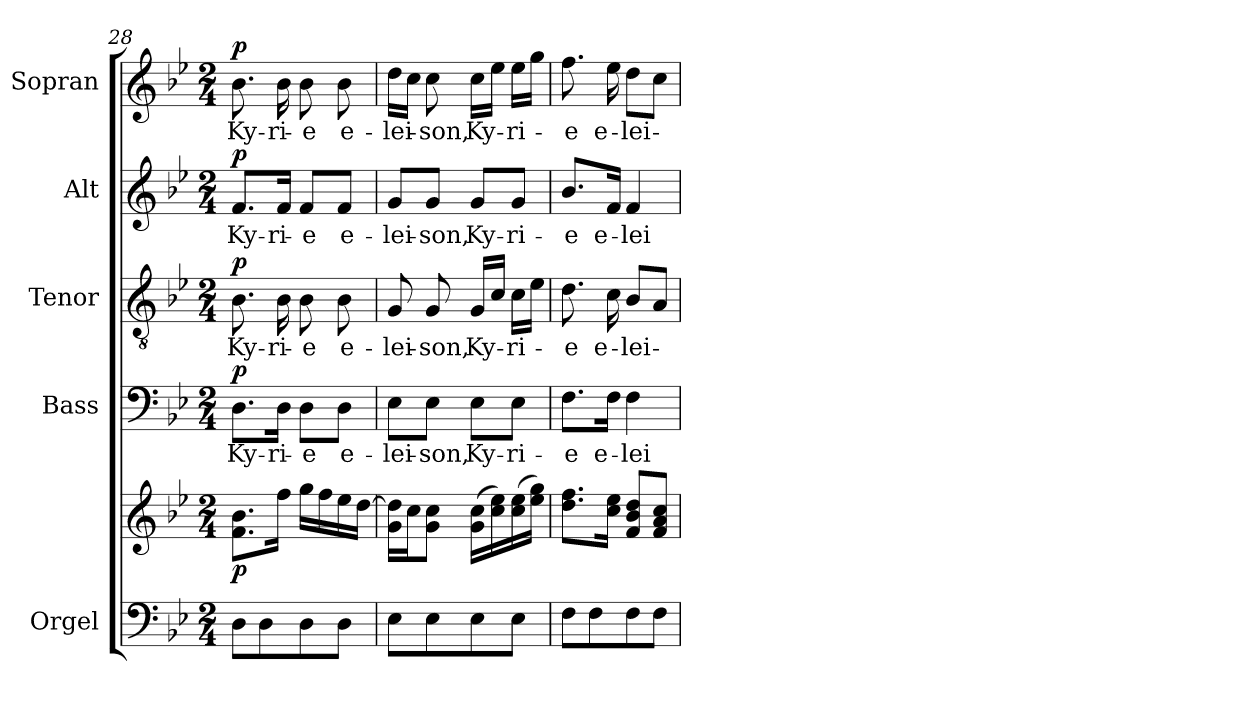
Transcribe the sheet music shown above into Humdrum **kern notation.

**kern	**kern	**dynam	**kern	**text	**dynam	**kern	**text	**dynam	**kern	**text	**dynam	**kern	**text	**dynam
*part5	*part5	*part5	*part4	*part4	*part4	*part3	*part3	*part3	*part2	*part2	*part2	*part1	*part1	*part1
*staff6	*staff5	*staff5/6	*staff4	*staff4	*staff4	*staff3	*staff3	*staff3	*staff2	*staff2	*staff2	*staff1	*staff1	*staff1
*I"Orgel	*	*	*I"Bass	*	*	*I"Tenor	*	*	*I"Alt	*	*	*I"Sopran	*	*
*I'Org.	*	*	*I'B.	*	*	*I'T.	*	*	*I'A.	*	*	*I'S.	*	*
*clefF4	*clefG2	*	*clefF4	*	*	*clefGv2	*	*	*clefG2	*	*	*clefG2	*	*
*k[b-e-]	*k[b-e-]	*	*k[b-e-]	*	*	*k[b-e-]	*	*	*k[b-e-]	*	*	*k[b-e-]	*	*
*B-:	*B-:	*	*B-:	*	*	*B-:	*	*	*B-:	*	*	*B-:	*	*
*M2/4	*M2/4	*	*M2/4	*	*	*M2/4	*	*	*M2/4	*	*	*M2/4	*	*
=28	=28	=28	=28	=28	=28	=28	=28	=28	=28	=28	=28	=28	=28	=28
!	!	!LO:DY:b	!	!LO:LY:b	!LO:DY:a	!	!LO:LY:b	!LO:DY:a	!	!LO:LY:b	!LO:DY:a	!	!LO:LY:b	!LO:DY:a
8D\L	8.f\ 8.b-\L	p	8.D\L	Ky-	p	8.B-\	Ky-	p	8.f/L	Ky-	p	8.b-\	Ky-	p
8D\	.	.	.	.	.	.	.	.	.	.	.	.	.	.
!	!	!	!	!LO:LY:b	!	!	!LO:LY:b	!	!	!LO:LY:b	!	!	!LO:LY:b	!
.	16ff\Jk	.	16D\Jk	-ri-	.	16B-\	-ri-	.	16f/Jk	-ri-	.	16b-\	-ri-	.
!	!	!	!	!LO:LY:b	!	!	!LO:LY:b	!	!	!LO:LY:b	!	!	!LO:LY:b	!
8D\	16gg\LL	.	8D\L	-e	.	8B-\	-e	.	8f/L	-e	.	8b-\	-e	.
.	16ff\	.	.	.	.	.	.	.	.	.	.	.	.	.
!	!	!	!	!LO:LY:b	!	!	!LO:LY:b	!	!	!LO:LY:b	!	!	!LO:LY:b	!
8D\J	16ee-\	.	8D\J	e-	.	8B-\	e-	.	8f/J	e-	.	8b-\	e-	.
.	[16dd\JJ	.	.	.	.	.	.	.	.	.	.	.	.	.
=29	=29	=29	=29	=29	=29	=29	=29	=29	=29	=29	=29	=29	=29	=29
!	!	!	!	!LO:LY:b	!	!	!LO:LY:b	!	!	!LO:LY:b	!	!	!LO:LY:b	!
8E-\L	16g\ 16dd\]LL	.	8E-\L	-lei-	.	8G/	-lei-	.	8g/L	-lei-	.	16dd\LL	-lei-	.
.	16cc\J	.	.	.	.	.	.	.	.	.	.	16cc\JJ	.	.
!	!	!	!	!LO:LY:b	!	!	!LO:LY:b	!	!	!LO:LY:b	!	!	!LO:LY:b	!
8E-\	8g\ 8cc\J	.	8E-\J	-son,	.	8G/	-son,	.	8g/J	-son,	.	8cc\	-son,	.
!	!	!	!	!LO:LY:b	!	!	!LO:LY:b	!	!	!LO:LY:b	!	!	!LO:LY:b	!
8E-\	(>16g\ 16cc\LL	.	8E-\L	Ky-	.	16G/LL	Ky-	.	8g/L	Ky-	.	16cc\LL	Ky-	.
.	16cc\ 16ee-\)	.	.	.	.	16c/JJ	.	.	.	.	.	16ee-\JJ	.	.
!	!	!	!	!LO:LY:b	!	!	!LO:LY:b	!	!	!LO:LY:b	!	!	!LO:LY:b	!
8E-\J	(>16cc\ 16ee-\	.	8E-\J	-ri-	.	16c\LL	-ri-	.	8g/J	-ri-	.	16ee-\LL	-ri-	.
.	16ee-\ 16gg\JJ)	.	.	.	.	16e-\JJ	.	.	.	.	.	16gg\JJ	.	.
=30	=30	=30	=30	=30	=30	=30	=30	=30	=30	=30	=30	=30	=30	=30
!	!	!	!	!LO:LY:b	!	!	!LO:LY:b	!	!	!LO:LY:b	!	!	!LO:LY:b	!
8F\L	8.dd\ 8.ff\L	.	8.F\L	-e	.	8.d\	-e	.	8.b-/L	-e	.	8.ff\	-e	.
8F\	.	.	.	.	.	.	.	.	.	.	.	.	.	.
!	!	!	!	!LO:LY:b	!	!	!LO:LY:b	!	!	!LO:LY:b	!	!	!LO:LY:b	!
.	16cc\ 16ee-\Jk	.	16F\Jk	e-	.	16c\	e-	.	16f/Jk	e-	.	16ee-\	e-	.
!	!	!	!	!LO:LY:b	!	!	!LO:LY:b	!	!	!LO:LY:b	!	!	!LO:LY:b	!
8F\	8f/ 8b-/ 8dd/L	.	4F\	-lei-	.	8B-/L	-lei-	.	4f/	-lei-	.	8dd\L	-lei-	.
8F\J	8f/ 8a/ 8cc/J	.	.	.	.	8A/J	.	.	.	.	.	8cc\J	.	.
=	=	=	=	=	=	=	=	=	=	=	=	=	=	=
*-	*-	*-	*-	*-	*-	*-	*-	*-	*-	*-	*-	*-	*-	*-
